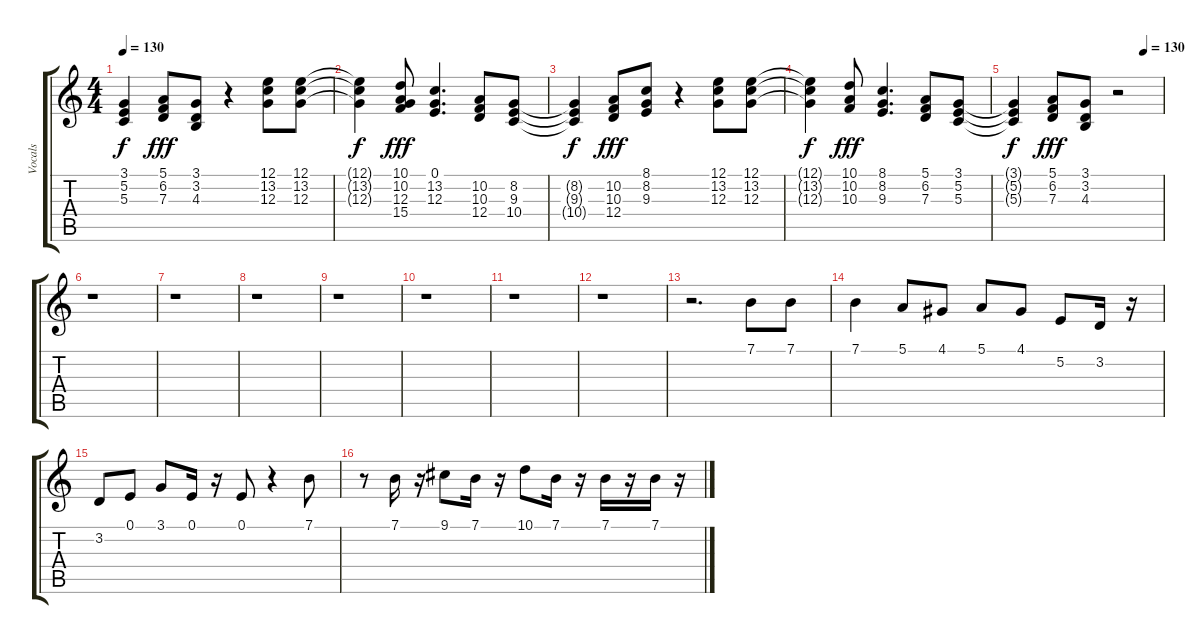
\track ("Vocals" "Vocals") {instrument voiceoohs}
\staff {score tabs}
\tuning (E4 B3 G3 D3 A2 E2) {hide}
\ts (4 4)
\tempo 130
\clef g2
\ks c
(3.1{t} 5.2{t} 5.3{t}).4{dy f} (5.1 6.2 7.3).8{dy fff} (3.1 3.2 4.3).8 r.4 (12.1 13.2 12.3).8 (12.1 13.2 12.3).8 |
(12.1{t} 13.2{t} 12.3{t}).4{dy f} (10.1 10.2 12.3 15.4).8{dy fff} (0.1 13.2 12.3).4{d} (10.2 10.3 12.4).8 (8.2 9.3 10.4).8 |
(8.2{t} 9.3{t} 10.4{t}).4{dy f} (10.2 10.3 12.4).8{dy fff} (8.1 8.2 9.3).8 r.4 (12.1 13.2 12.3).8 (12.1 13.2 12.3).8 |
(12.1{t} 13.2{t} 12.3{t}).4{dy f} (10.1 10.2 10.3).8{dy fff} (8.1 8.2 9.3).4{d} (5.1 6.2 7.3).8 (3.1 5.2 5.3).8 |
\tempo (130 0.875)
(3.1{t} 5.2{t} 5.3{t}).4{dy f} (5.1 6.2 7.3).8{dy fff} (3.1 3.2 4.3).8 r.2 |
r.1 |
r.1 |
r.1 |
r.1 |
r.1 |
r.1 |
r.1 |
r.2{d} 7.1.8 7.1.8 |
7.1.4 5.1.8 4.1.8 5.1.8 4.1.8 5.2.8 3.2.16 r.16 |
3.2.8 0.1.8 3.1.8 0.1.16 r.16 0.1.8 r.4 7.1.8 |
r.8 7.1.16 r.16 9.1.8 7.1.16 r.16 10.1.8 7.1.16 r.16 7.1.16 r.16 7.1.16 r.16
